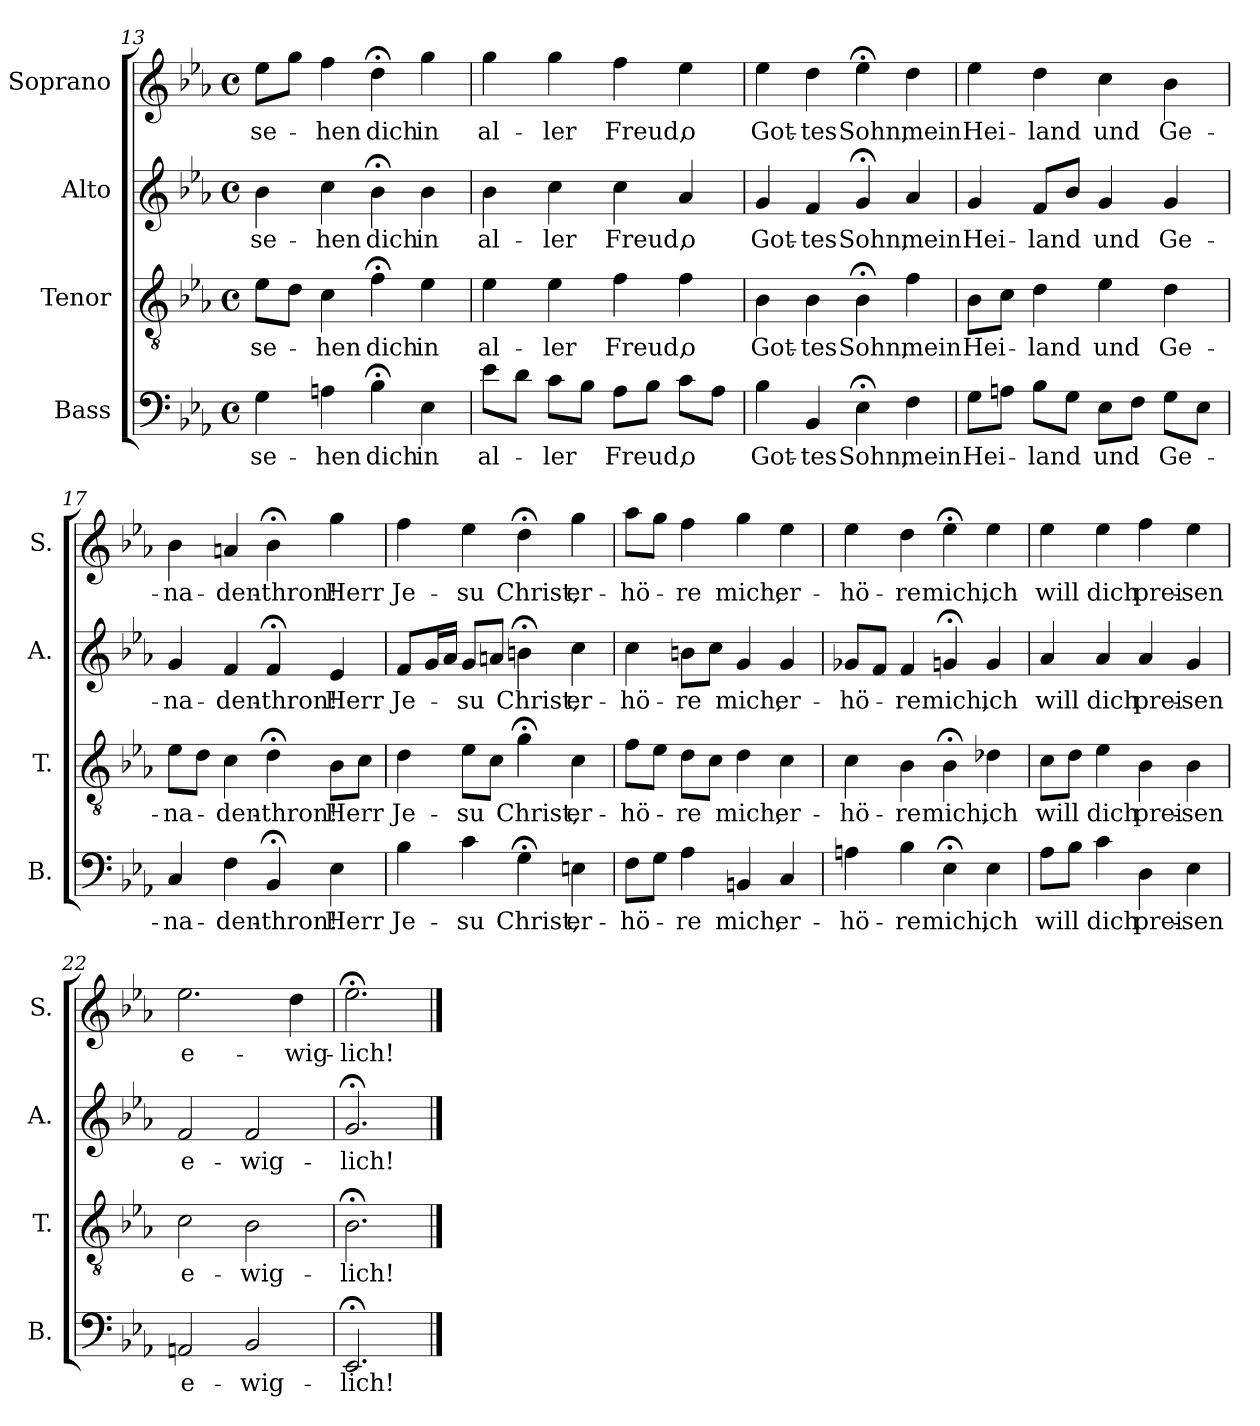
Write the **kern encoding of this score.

**kern	**text	**kern	**text	**kern	**text	**kern	**text
*part4	*part4	*part3	*part3	*part2	*part2	*part1	*part1
*staff4	*staff4	*staff3	*staff3	*staff2	*staff2	*staff1	*staff1
*I"Bass	*	*I"Tenor	*	*I"Alto	*	*I"Soprano	*
*I'B.	*	*I'T.	*	*I'A.	*	*I'S.	*
*clefF4	*	*clefGv2	*	*clefG2	*	*clefG2	*
*k[b-e-a-]	*	*k[b-e-a-]	*	*k[b-e-a-]	*	*k[b-e-a-]	*
*M4/4	*	*M4/4	*	*M4/4	*	*M4/4	*
*met(c)	*	*met(c)	*	*met(c)	*	*met(c)	*
=13	=13	=13	=13	=13	=13	=13	=13
!	!LO:LY:b	!	!LO:LY:b	!	!LO:LY:b	!	!LO:LY:b
4G\	se-	8e-\L	se-	4b-\	se-	8ee-\L	se-
.	.	8d\J	.	.	.	8gg\J	.
!	!LO:LY:b	!	!LO:LY:b	!	!LO:LY:b	!	!LO:LY:b
4An\	-hen	4c\	-hen	4cc\	-hen	4ff\	-hen
!	!LO:LY:b	!	!LO:LY:b	!	!LO:LY:b	!	!LO:LY:b
4B-;<\	dich	4f;<\	dich	4b-;<\	dich	4dd;<\	dich
!	!LO:LY:b	!	!LO:LY:b	!	!LO:LY:b	!	!LO:LY:b
4E-\	in	4e-\	in	4b-\	in	4gg\	in
!!LO:LB:g=z
=14	=14	=14	=14	=14	=14	=14	=14
!	!LO:LY:b	!	!LO:LY:b	!	!LO:LY:b	!	!LO:LY:b
8e-\L	al-	4e-\	al-	4b-\	al-	4gg\	al-
8d\J	.	.	.	.	.	.	.
!	!LO:LY:b	!	!LO:LY:b	!	!LO:LY:b	!	!LO:LY:b
8c\L	-ler	4e-\	-ler	4cc\	-ler	4gg\	-ler
8B-\J	.	.	.	.	.	.	.
!	!LO:LY:b	!	!LO:LY:b	!	!LO:LY:b	!	!LO:LY:b
8A-\L	Freud,	4f\	Freud,	4cc\	Freud,	4ff\	Freud,
8B-\J	.	.	.	.	.	.	.
!	!LO:LY:b	!	!LO:LY:b	!	!LO:LY:b	!	!LO:LY:b
8c\L	o	4f\	o	4a-/	o	4ee-\	o
8A-\J	.	.	.	.	.	.	.
=15	=15	=15	=15	=15	=15	=15	=15
!	!LO:LY:b	!	!LO:LY:b	!	!LO:LY:b	!	!LO:LY:b
4B-\	Got-	4B-\	Got-	4g/	Got-	4ee-\	Got-
!	!LO:LY:b	!	!LO:LY:b	!	!LO:LY:b	!	!LO:LY:b
4BB-/	-tes	4B-\	-tes	4f/	-tes	4dd\	-tes
!	!LO:LY:b	!	!LO:LY:b	!	!LO:LY:b	!	!LO:LY:b
4E-;<\	Sohn,	4B-;<\	Sohn,	4g;</	Sohn,	4ee-;<\	Sohn,
!	!LO:LY:b	!	!LO:LY:b	!	!LO:LY:b	!	!LO:LY:b
4F\	mein	4f\	mein	4a-/	mein	4dd\	mein
=16	=16	=16	=16	=16	=16	=16	=16
!	!LO:LY:b	!	!LO:LY:b	!	!LO:LY:b	!	!LO:LY:b
8G\L	Hei-	8B-\L	Hei-	4g/	Hei-	4ee-\	Hei-
8An\J	.	8c\J	.	.	.	.	.
!	!LO:LY:b	!	!LO:LY:b	!	!LO:LY:b	!	!LO:LY:b
8B-\L	-land	4d\	-land	8f/L	-land	4dd\	-land
8G\J	.	.	.	8b-/J	.	.	.
!	!LO:LY:b	!	!LO:LY:b	!	!LO:LY:b	!	!LO:LY:b
8E-\L	und	4e-\	und	4g/	und	4cc\	und
8F\J	.	.	.	.	.	.	.
!	!LO:LY:b	!	!LO:LY:b	!	!LO:LY:b	!	!LO:LY:b
8G\L	Ge-	4d\	Ge-	4g/	Ge-	4b-\	Ge-
8E-\J	.	.	.	.	.	.	.
!!LO:PB:g=z
=17	=17	=17	=17	=17	=17	=17	=17
!	!LO:LY:b	!	!LO:LY:b	!	!LO:LY:b	!	!LO:LY:b
4C/	-na-	8e-\L	-na-	4g/	-na-	4b-\	-na-
.	.	8d\J	.	.	.	.	.
!	!LO:LY:b	!	!LO:LY:b	!	!LO:LY:b	!	!LO:LY:b
4F\	-den-	4c\	-den-	4f/	-den-	4an/	-den-
!	!LO:LY:b	!	!LO:LY:b	!	!LO:LY:b	!	!LO:LY:b
4BB-;</	-thron!	4d;<\	-thron!	4f;</	-thron!	4b-;<\	-thron!
!	!LO:LY:b	!	!LO:LY:b	!	!LO:LY:b	!	!LO:LY:b
4E-\	Herr	8B-\L	Herr	4e-/	Herr	4gg\	Herr
.	.	8c\J	.	.	.	.	.
=18	=18	=18	=18	=18	=18	=18	=18
!	!LO:LY:b	!	!LO:LY:b	!	!LO:LY:b	!	!LO:LY:b
4B-\	Je-	4d\	Je-	8f/L	Je-	4ff\	Je-
.	.	.	.	16g/L	.	.	.
.	.	.	.	16a-/JJ	.	.	.
!	!LO:LY:b	!	!LO:LY:b	!	!LO:LY:b	!	!LO:LY:b
4c\	-su	8e-\L	-su	8g/L	-su	4ee-\	-su
.	.	8c\J	.	8an/J	.	.	.
!	!LO:LY:b	!	!LO:LY:b	!	!LO:LY:b	!	!LO:LY:b
4G;<\	Christ,	4g;<\	Christ,	4bn;<\	Christ,	4dd;<\	Christ,
!	!LO:LY:b	!	!LO:LY:b	!	!LO:LY:b	!	!LO:LY:b
4En\	er-	4c\	er-	4cc\	er-	4gg\	er-
=19	=19	=19	=19	=19	=19	=19	=19
!	!LO:LY:b	!	!LO:LY:b	!	!LO:LY:b	!	!LO:LY:b
8F\L	-hö-	8f\L	-hö-	4cc\	-hö-	8aa-\L	-hö-
8G\J	.	8e-\J	.	.	.	8gg\J	.
!	!LO:LY:b	!	!LO:LY:b	!	!LO:LY:b	!	!LO:LY:b
4A-\	-re	8d\L	-re	8bn\L	-re	4ff\	-re
.	.	8c\J	.	8cc\J	.	.	.
!	!LO:LY:b	!	!LO:LY:b	!	!LO:LY:b	!	!LO:LY:b
4BBn/	mich,	4d\	mich,	4g/	mich,	4gg\	mich,
!	!LO:LY:b	!	!LO:LY:b	!	!LO:LY:b	!	!LO:LY:b
4C/	er-	4c\	er-	4g/	er-	4ee-\	er-
=20	=20	=20	=20	=20	=20	=20	=20
!	!LO:LY:b	!	!LO:LY:b	!	!LO:LY:b	!	!LO:LY:b
4An\	-hö-	4c\	-hö-	8g-X/L	-hö-	4ee-\	-hö-
.	.	.	.	8f/J	.	.	.
!	!LO:LY:b	!	!LO:LY:b	!	!LO:LY:b	!	!LO:LY:b
4B-\	-re	4B-\	-re	4f/	-re	4dd\	-re
!	!LO:LY:b	!	!LO:LY:b	!	!LO:LY:b	!	!LO:LY:b
4E-;<\	mich,	4B-;<\	mich,	4gn;</	mich,	4ee-;<\	mich,
!	!LO:LY:b	!	!LO:LY:b	!	!LO:LY:b	!	!LO:LY:b
4E-\	ich	4d-X\	ich	4g/	ich	4ee-\	ich
!!LO:LB:g=z
=21	=21	=21	=21	=21	=21	=21	=21
!	!LO:LY:b	!	!LO:LY:b	!	!LO:LY:b	!	!LO:LY:b
8A-\L	will	8c\L	will	4a-/	will	4ee-\	will
8B-\J	.	8d\J	.	.	.	.	.
!	!LO:LY:b	!	!LO:LY:b	!	!LO:LY:b	!	!LO:LY:b
4c\	dich	4e-\	dich	4a-/	dich	4ee-\	dich
!	!LO:LY:b	!	!LO:LY:b	!	!LO:LY:b	!	!LO:LY:b
4D\	prei-	4B-\	prei-	4a-/	prei-	4ff\	prei-
!	!LO:LY:b	!	!LO:LY:b	!	!LO:LY:b	!	!LO:LY:b
4E-\	-sen	4B-\	-sen	4g/	-sen	4ee-\	-sen
=22	=22	=22	=22	=22	=22	=22	=22
!	!LO:LY:b	!	!LO:LY:b	!	!LO:LY:b	!	!LO:LY:b
2AAn/	e-	2c\	e-	2f/	e-	2.ee-\	e-
!	!LO:LY:b	!	!LO:LY:b	!	!LO:LY:b	!	!
2BB-/	-wig-	2B-\	-wig-	2f/	-wig-	.	.
!	!	!	!	!	!	!	!LO:LY:b
.	.	.	.	.	.	4dd\	-wig-
=23	=23	=23	=23	=23	=23	=23	=23
!	!LO:LY:b	!	!LO:LY:b	!	!LO:LY:b	!	!LO:LY:b
2.EE-;</	-lich!	2.B-;<\	-lich!	2.g;</	-lich!	2.ee-;<\	-lich!
==	==	==	==	==	==	==	==
*-	*-	*-	*-	*-	*-	*-	*-
